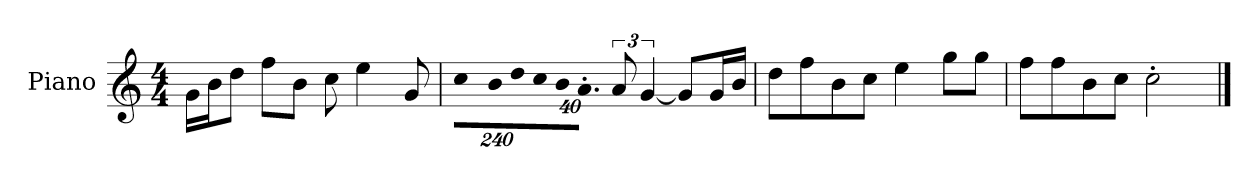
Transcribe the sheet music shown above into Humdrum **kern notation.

**kern
*part1
*staff1
*I"Piano
*I'P-no
*clefG2
*k[]
*M4/4
*MM90
=1
16g\LL
16b\J
8dd\J
8ff\L
8b\J
8cc\
4ee\
8g/
=2
*Xbrackettup
!LO:N:vis=8
960%137cc\L
!LO:N:vis=16
1920%137b\L
!LO:N:vis=16
1920%137dd\
!LO:N:vis=16
1920%137cc\
!LO:N:vis=32
640%23b\K
!LO:N:vis=16.
960%103a'\JJ
*brackettup
12a/
[6g/
8g/L]
16g/L
16b/JJ
=3
8dd\L
8ff\
8b\
8cc\J
4ee\
8gg\L
8gg\J
=4
8ff\L
8ff\
8b\
8cc\J
2cc'\
==
*-
